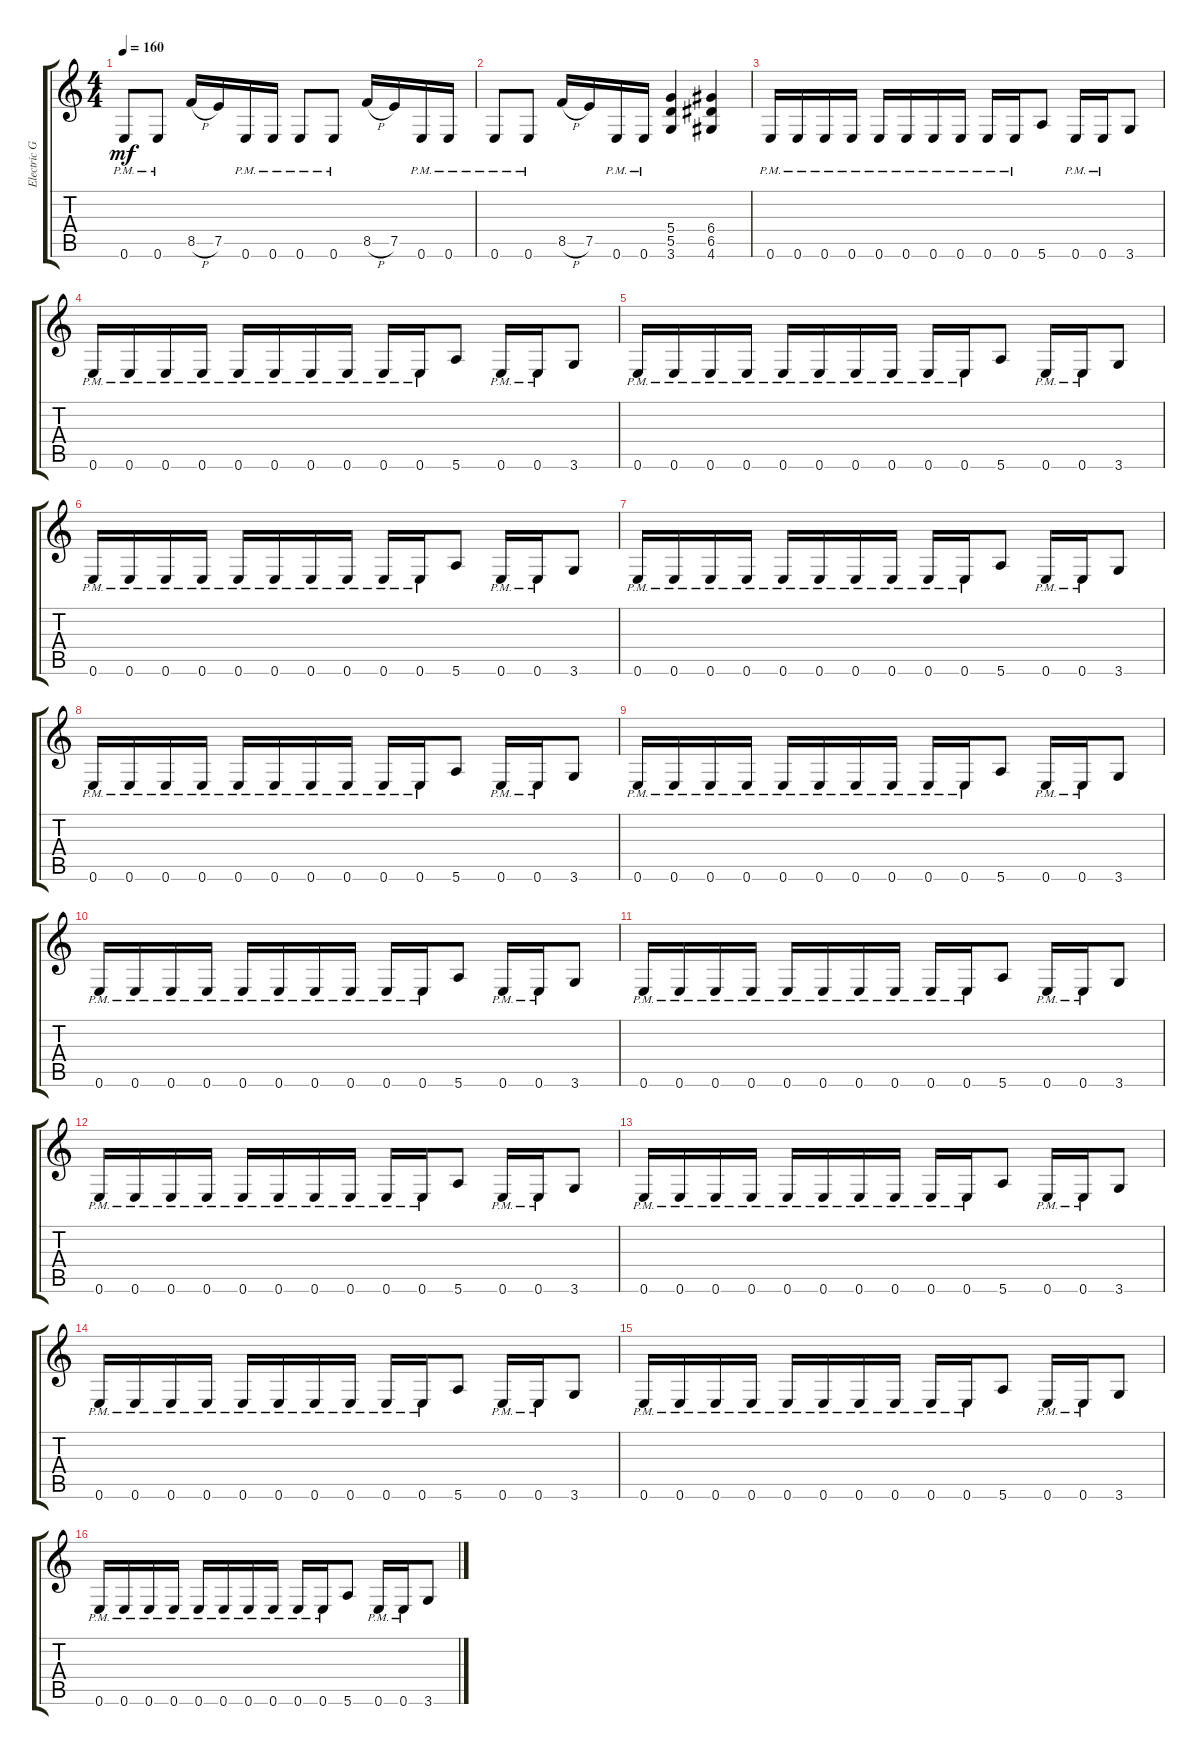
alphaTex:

\track ("Electric Guitar" "Electric G") {instrument distortionguitar}
\staff {score tabs}
\tuning (E4 B3 G3 D3 A2 E2) {hide}
\ts (4 4)
\tempo 160
\clef g2
\ks c
0.6{pm}.8{dy mf} 0.6{pm}.8 8.5{h}.16 7.5.16 0.6{pm}.16 0.6{pm}.16 0.6{pm}.8 0.6{pm}.8 8.5{h}.16 7.5.16 0.6{pm}.16 0.6{pm}.16 |
0.6{pm}.8 0.6{pm}.8 8.5{h}.16 7.5.16 0.6{pm}.16 0.6{pm}.16 (5.4 5.5 3.6).4 (6.4 6.5 4.6).4 |
0.6{pm}.16 0.6{pm}.16 0.6{pm}.16 0.6{pm}.16 0.6{pm}.16 0.6{pm}.16 0.6{pm}.16 0.6{pm}.16 0.6{pm}.16 0.6{pm}.16 5.6.8 0.6{pm}.16 0.6{pm}.16 3.6.8 |
0.6{pm}.16 0.6{pm}.16 0.6{pm}.16 0.6{pm}.16 0.6{pm}.16 0.6{pm}.16 0.6{pm}.16 0.6{pm}.16 0.6{pm}.16 0.6{pm}.16 5.6.8 0.6{pm}.16 0.6{pm}.16 3.6.8 |
0.6{pm}.16 0.6{pm}.16 0.6{pm}.16 0.6{pm}.16 0.6{pm}.16 0.6{pm}.16 0.6{pm}.16 0.6{pm}.16 0.6{pm}.16 0.6{pm}.16 5.6.8 0.6{pm}.16 0.6{pm}.16 3.6.8 |
0.6{pm}.16 0.6{pm}.16 0.6{pm}.16 0.6{pm}.16 0.6{pm}.16 0.6{pm}.16 0.6{pm}.16 0.6{pm}.16 0.6{pm}.16 0.6{pm}.16 5.6.8 0.6{pm}.16 0.6{pm}.16 3.6.8 |
0.6{pm}.16 0.6{pm}.16 0.6{pm}.16 0.6{pm}.16 0.6{pm}.16 0.6{pm}.16 0.6{pm}.16 0.6{pm}.16 0.6{pm}.16 0.6{pm}.16 5.6.8 0.6{pm}.16 0.6{pm}.16 3.6.8 |
0.6{pm}.16 0.6{pm}.16 0.6{pm}.16 0.6{pm}.16 0.6{pm}.16 0.6{pm}.16 0.6{pm}.16 0.6{pm}.16 0.6{pm}.16 0.6{pm}.16 5.6.8 0.6{pm}.16 0.6{pm}.16 3.6.8 |
0.6{pm}.16 0.6{pm}.16 0.6{pm}.16 0.6{pm}.16 0.6{pm}.16 0.6{pm}.16 0.6{pm}.16 0.6{pm}.16 0.6{pm}.16 0.6{pm}.16 5.6.8 0.6{pm}.16 0.6{pm}.16 3.6.8 |
0.6{pm}.16 0.6{pm}.16 0.6{pm}.16 0.6{pm}.16 0.6{pm}.16 0.6{pm}.16 0.6{pm}.16 0.6{pm}.16 0.6{pm}.16 0.6{pm}.16 5.6.8 0.6{pm}.16 0.6{pm}.16 3.6.8 |
0.6{pm}.16 0.6{pm}.16 0.6{pm}.16 0.6{pm}.16 0.6{pm}.16 0.6{pm}.16 0.6{pm}.16 0.6{pm}.16 0.6{pm}.16 0.6{pm}.16 5.6.8 0.6{pm}.16 0.6{pm}.16 3.6.8 |
0.6{pm}.16 0.6{pm}.16 0.6{pm}.16 0.6{pm}.16 0.6{pm}.16 0.6{pm}.16 0.6{pm}.16 0.6{pm}.16 0.6{pm}.16 0.6{pm}.16 5.6.8 0.6{pm}.16 0.6{pm}.16 3.6.8 |
0.6{pm}.16 0.6{pm}.16 0.6{pm}.16 0.6{pm}.16 0.6{pm}.16 0.6{pm}.16 0.6{pm}.16 0.6{pm}.16 0.6{pm}.16 0.6{pm}.16 5.6.8 0.6{pm}.16 0.6{pm}.16 3.6.8 |
0.6{pm}.16 0.6{pm}.16 0.6{pm}.16 0.6{pm}.16 0.6{pm}.16 0.6{pm}.16 0.6{pm}.16 0.6{pm}.16 0.6{pm}.16 0.6{pm}.16 5.6.8 0.6{pm}.16 0.6{pm}.16 3.6.8 |
0.6{pm}.16 0.6{pm}.16 0.6{pm}.16 0.6{pm}.16 0.6{pm}.16 0.6{pm}.16 0.6{pm}.16 0.6{pm}.16 0.6{pm}.16 0.6{pm}.16 5.6.8 0.6{pm}.16 0.6{pm}.16 3.6.8 |
0.6{pm}.16 0.6{pm}.16 0.6{pm}.16 0.6{pm}.16 0.6{pm}.16 0.6{pm}.16 0.6{pm}.16 0.6{pm}.16 0.6{pm}.16 0.6{pm}.16 5.6.8 0.6{pm}.16 0.6{pm}.16 3.6.8
